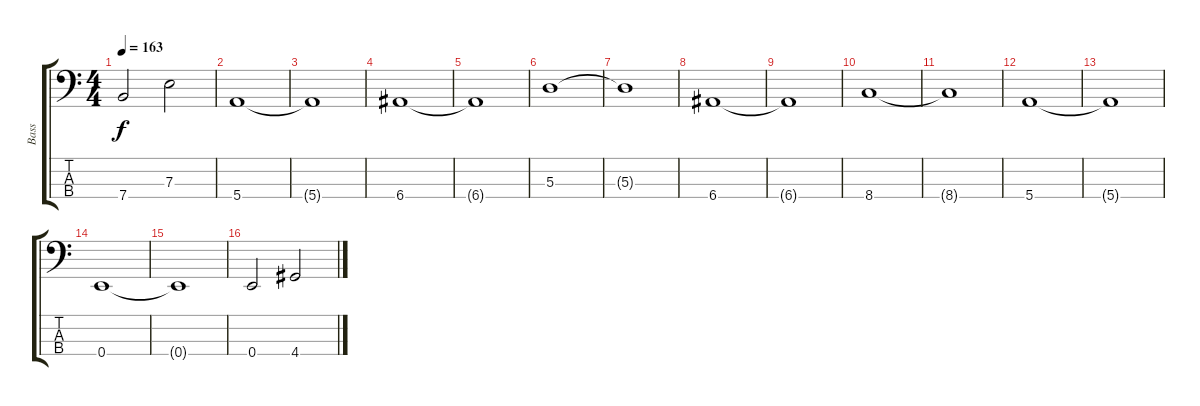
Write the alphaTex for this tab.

\track ("Bass" "Bass") {instrument electricbasspick}
\staff {score tabs}
\tuning (G2 D2 A1 E1) {hide}
\ts (4 4)
\tempo 163
\clef f4
\ks c
7.4.2{dy f} 7.3.2 |
5.4.1 |
5.4{t}.1 |
6.4.1 |
6.4{t}.1 |
5.3.1 |
5.3{t}.1 |
6.4.1 |
6.4{t}.1 |
8.4.1 |
8.4{t}.1 |
5.4.1 |
5.4{t}.1 |
0.4.1 |
0.4{t}.1 |
0.4.2 4.4.2
